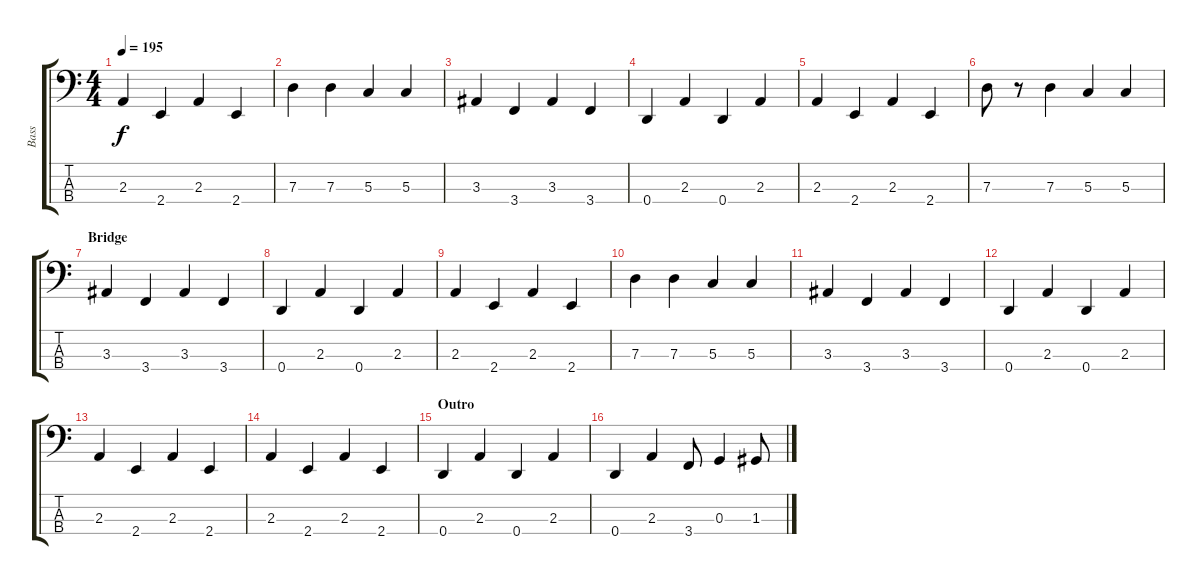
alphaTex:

\track ("Bass" "Bass") {instrument electricbassfinger}
\staff {score tabs}
\tuning (F2 C2 G1 D1) {hide}
\ts (4 4)
\tempo 195
\clef f4
\ks c
2.3.4{dy f} 2.4.4 2.3.4 2.4.4 |
7.3.4 7.3.4 5.3.4 5.3.4 |
3.3.4 3.4.4 3.3.4 3.4.4 |
0.4.4 2.3.4 0.4.4 2.3.4 |
2.3.4 2.4.4 2.3.4 2.4.4 |
7.3.8 r.8 7.3.4 5.3.4 5.3.4 |
\section ("" "Bridge")
3.3.4 3.4.4 3.3.4 3.4.4 |
0.4.4 2.3.4 0.4.4 2.3.4 |
2.3.4 2.4.4 2.3.4 2.4.4 |
7.3.4 7.3.4 5.3.4 5.3.4 |
3.3.4 3.4.4 3.3.4 3.4.4 |
0.4.4 2.3.4 0.4.4 2.3.4 |
2.3.4 2.4.4 2.3.4 2.4.4 |
2.3.4 2.4.4 2.3.4 2.4.4 |
\section ("" "Outro")
0.4.4 2.3.4 0.4.4 2.3.4 |
0.4.4 2.3.4 3.4.8 0.3.4 1.3.8
